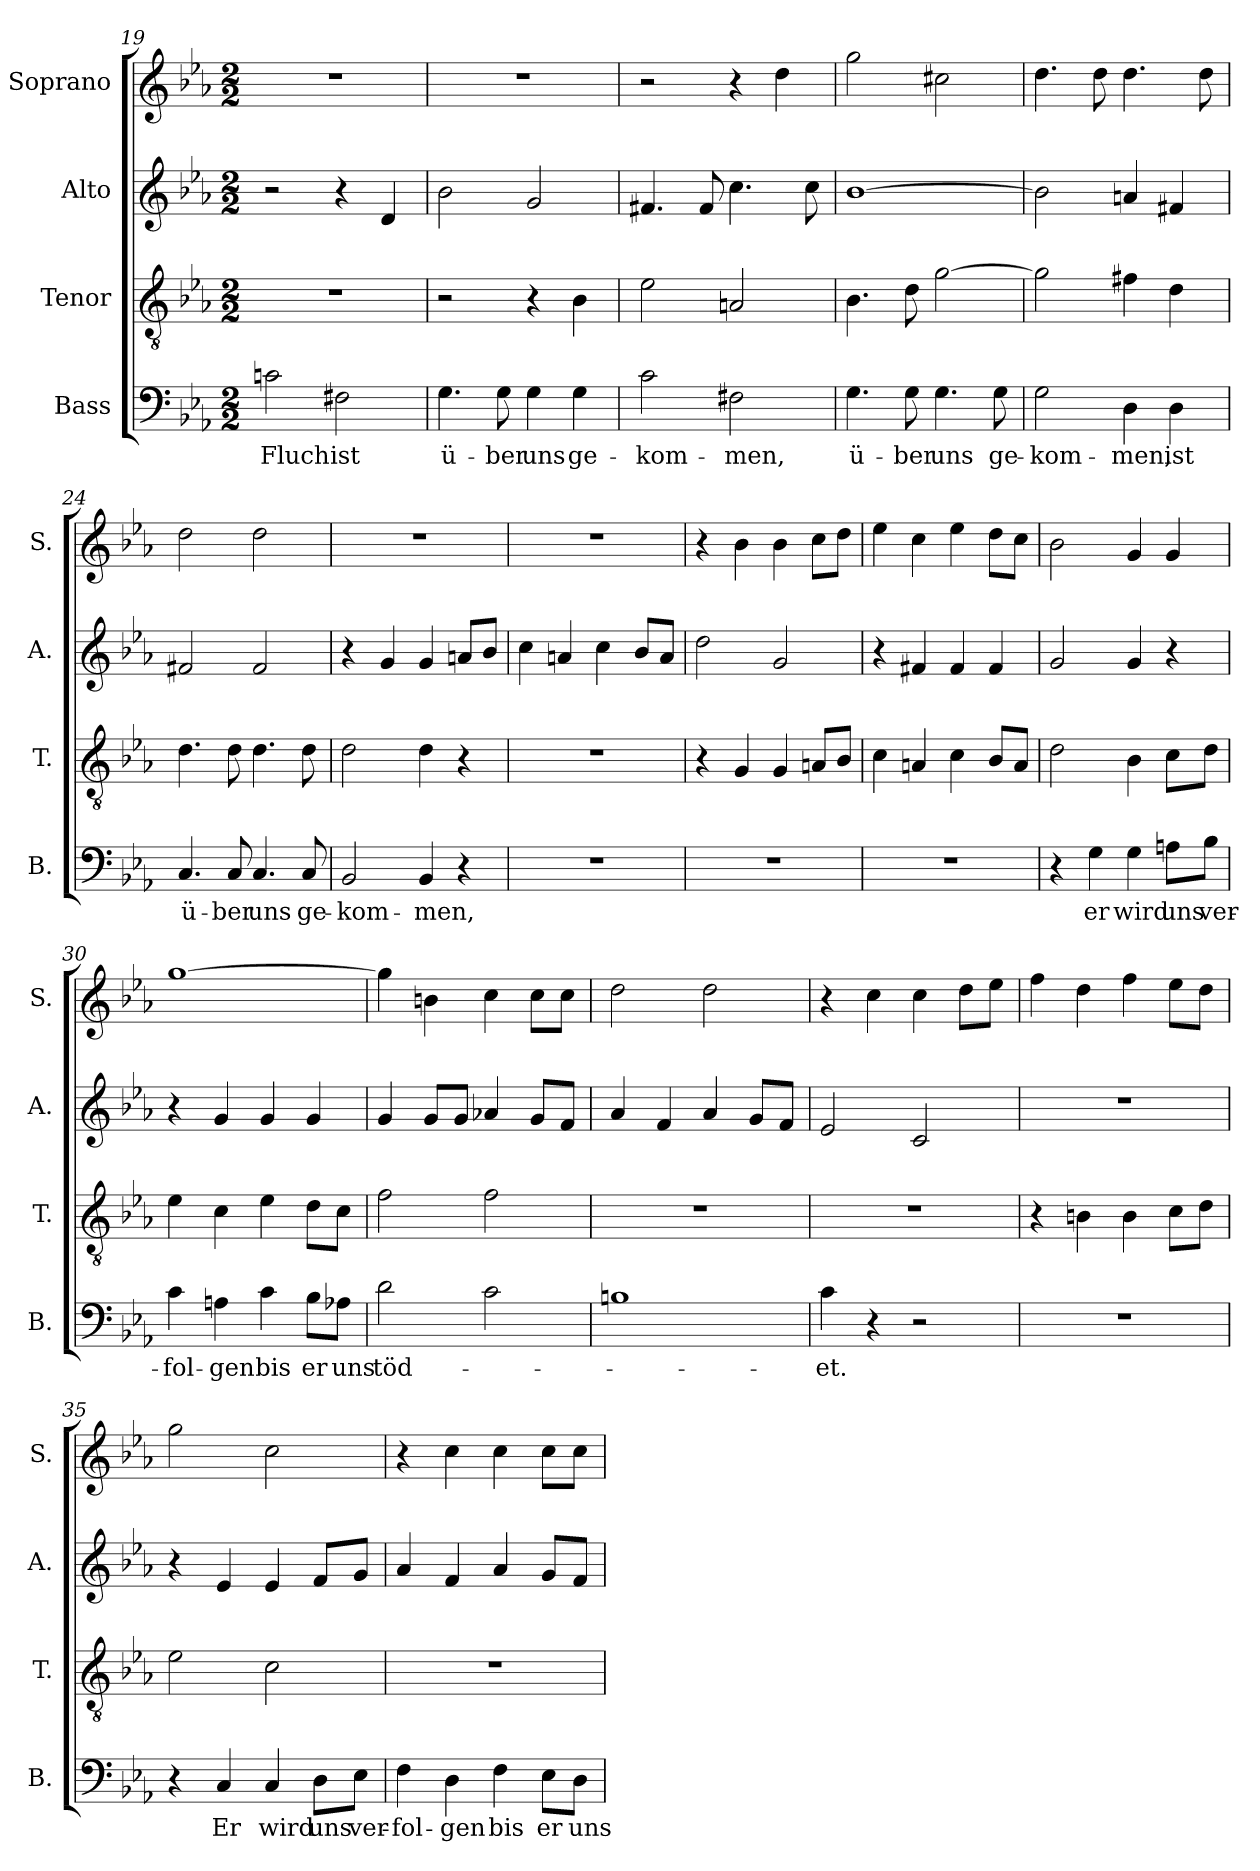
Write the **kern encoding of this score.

**kern	**text	**kern	**kern	**kern
*part4	*part4	*part3	*part2	*part1
*staff4	*staff4	*staff3	*staff2	*staff1
*I"Bass	*	*I"Tenor	*I"Alto	*I"Soprano
*I'B.	*	*I'T.	*I'A.	*I'S.
*clefF4	*	*clefGv2	*clefG2	*clefG2
*k[b-e-a-]	*	*k[b-e-a-]	*k[b-e-a-]	*k[b-e-a-]
*M2/2	*	*M2/2	*M2/2	*M2/2
=19	=19	=19	=19	=19
2cn\	Fluch	1r	2r	1r
2F#X\	ist	.	4r	.
.	.	.	4d/	.
=20	=20	=20	=20	=20
4.G\	ü-	2r	2b-\	1r
8G\	-ber	.	.	.
4G\	uns	4r	2g/	.
4G\	ge-	4B-\	.	.
=21	=21	=21	=21	=21
2c\	-kom-	2e-\	4.f#X/	2r
.	.	.	8f#/	.
2F#X\	-men,	2An/	4.cc\	4r
.	.	.	.	4dd\
.	.	.	8cc\	.
!!LO:LB:g=z
=22	=22	=22	=22	=22
4.G\	ü-	4.B-\	[1b-	2gg\
8G\	-ber	8d\	.	.
4.G\	uns	[2g\	.	2cc#X\
8G\	ge-	.	.	.
=23	=23	=23	=23	=23
2G\	-kom-	2g\]	2b-\]	4.dd\
.	.	.	.	8dd\
4D\	-men,	4f#X\	4an/	4.dd\
4D\	ist	4d\	4f#X/	.
.	.	.	.	8dd\
=24	=24	=24	=24	=24
4.C/	ü-	4.d\	2f#X/	2dd\
8C/	-ber	8d\	.	.
4.C/	uns	4.d\	2f#/	2dd\
8C/	ge-	8d\	.	.
=25	=25	=25	=25	=25
2BB-/	-kom-	2d\	4r	1r
.	.	.	4g/	.
4BB-/	-men,	4d\	4g/	.
4r	.	4r	8an/L	.
.	.	.	8b-/J	.
=26	=26	=26	=26	=26
1r	.	1r	4cc\	1r
.	.	.	4an/	.
.	.	.	4cc\	.
.	.	.	8b-/L	.
.	.	.	8a/J	.
=27	=27	=27	=27	=27
1r	.	4r	2dd\	4r
.	.	4G/	.	4b-\
.	.	4G/	2g/	4b-\
.	.	8An/L	.	8cc\L
.	.	8B-/J	.	8dd\J
=28	=28	=28	=28	=28
1r	.	4c\	4r	4ee-\
.	.	4An/	4f#X/	4cc\
.	.	4c\	4f#/	4ee-\
.	.	8B-/L	4f#/	8dd\L
.	.	8A/J	.	8cc\J
=29	=29	=29	=29	=29
4r	.	2d\	2g/	2b-\
4G\	er	.	.	.
4G\	wird	4B-\	4g/	4g/
8An\L	uns	8c\L	4r	4g/
8B-\J	ver-	8d\J	.	.
!!LO:LB:g=z
=30	=30	=30	=30	=30
4c\	-fol-	4e-\	4r	[1gg
4An\	-gen	4c\	4g/	.
4c\	bis	4e-\	4g/	.
8B-\L	er	8d\L	4g/	.
8A-X\J	uns	8c\J	.	.
=31	=31	=31	=31	=31
2d\	töd-	2f\	4g/	4gg\]
.	.	.	8g/L	4bn\
.	.	.	8g/J	.
2c\	.	2f\	4a-X/	4cc\
.	.	.	8g/L	8cc\L
.	.	.	8f/J	8cc\J
=32	=32	=32	=32	=32
1Bn	.	1r	4a-/	2dd\
.	.	.	4f/	.
.	.	.	4a-/	2dd\
.	.	.	8g/L	.
.	.	.	8f/J	.
=33	=33	=33	=33	=33
4c\	-et.	1r	2e-/	4r
4r	.	.	.	4cc\
2r	.	.	2c/	4cc\
.	.	.	.	8dd\L
.	.	.	.	8ee-\J
=34	=34	=34	=34	=34
1r	.	4r	1r	4ff\
.	.	4Bn\	.	4dd\
.	.	4B\	.	4ff\
.	.	8c\L	.	8ee-\L
.	.	8d\J	.	8dd\J
=35	=35	=35	=35	=35
4r	.	2e-\	4r	2gg\
4C/	Er	.	4e-/	.
4C/	wird	2c\	4e-/	2cc\
8D\L	uns	.	8f/L	.
8E-\J	ver-	.	8g/J	.
=36	=36	=36	=36	=36
4F\	-fol-	1r	4a-/	4r
4D\	-gen	.	4f/	4cc\
4F\	bis	.	4a-/	4cc\
8E-\L	er	.	8g/L	8cc\L
8D\J	uns	.	8f/J	8cc\J
=	=	=	=	=
*-	*-	*-	*-	*-
